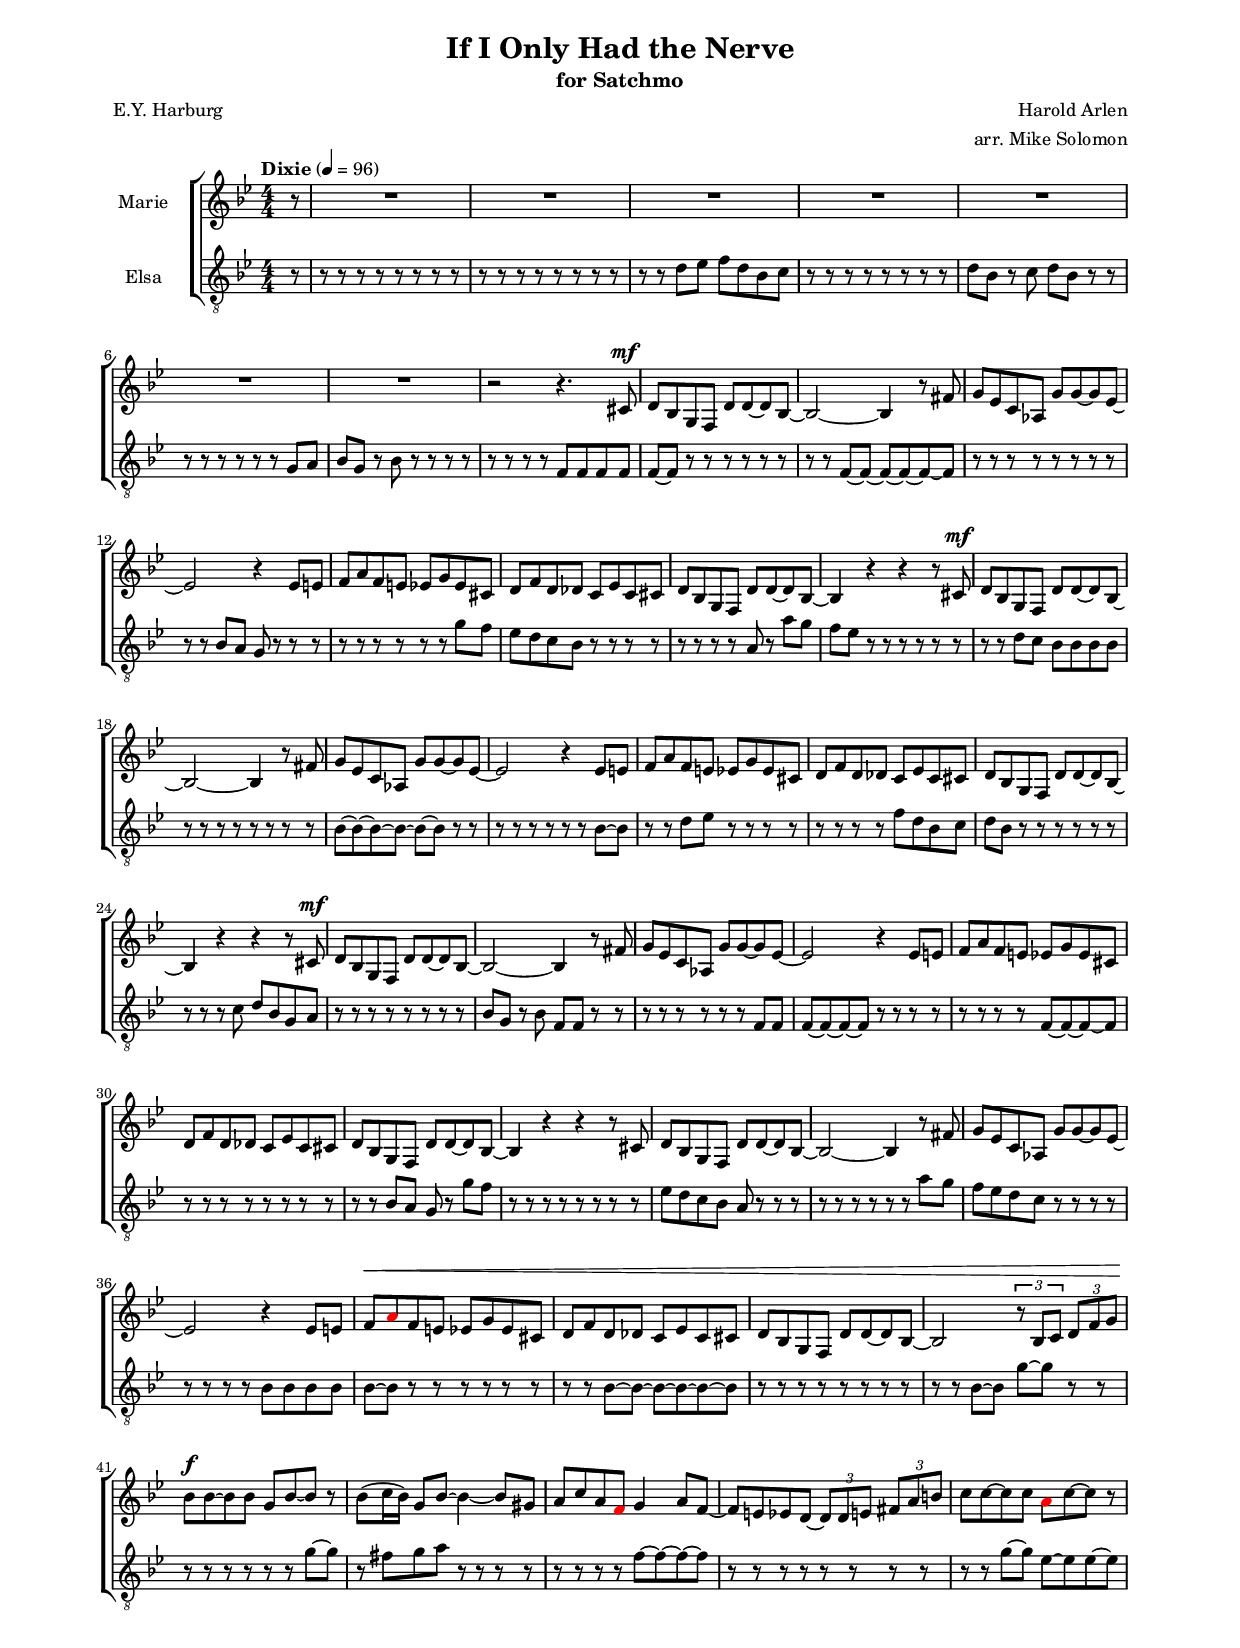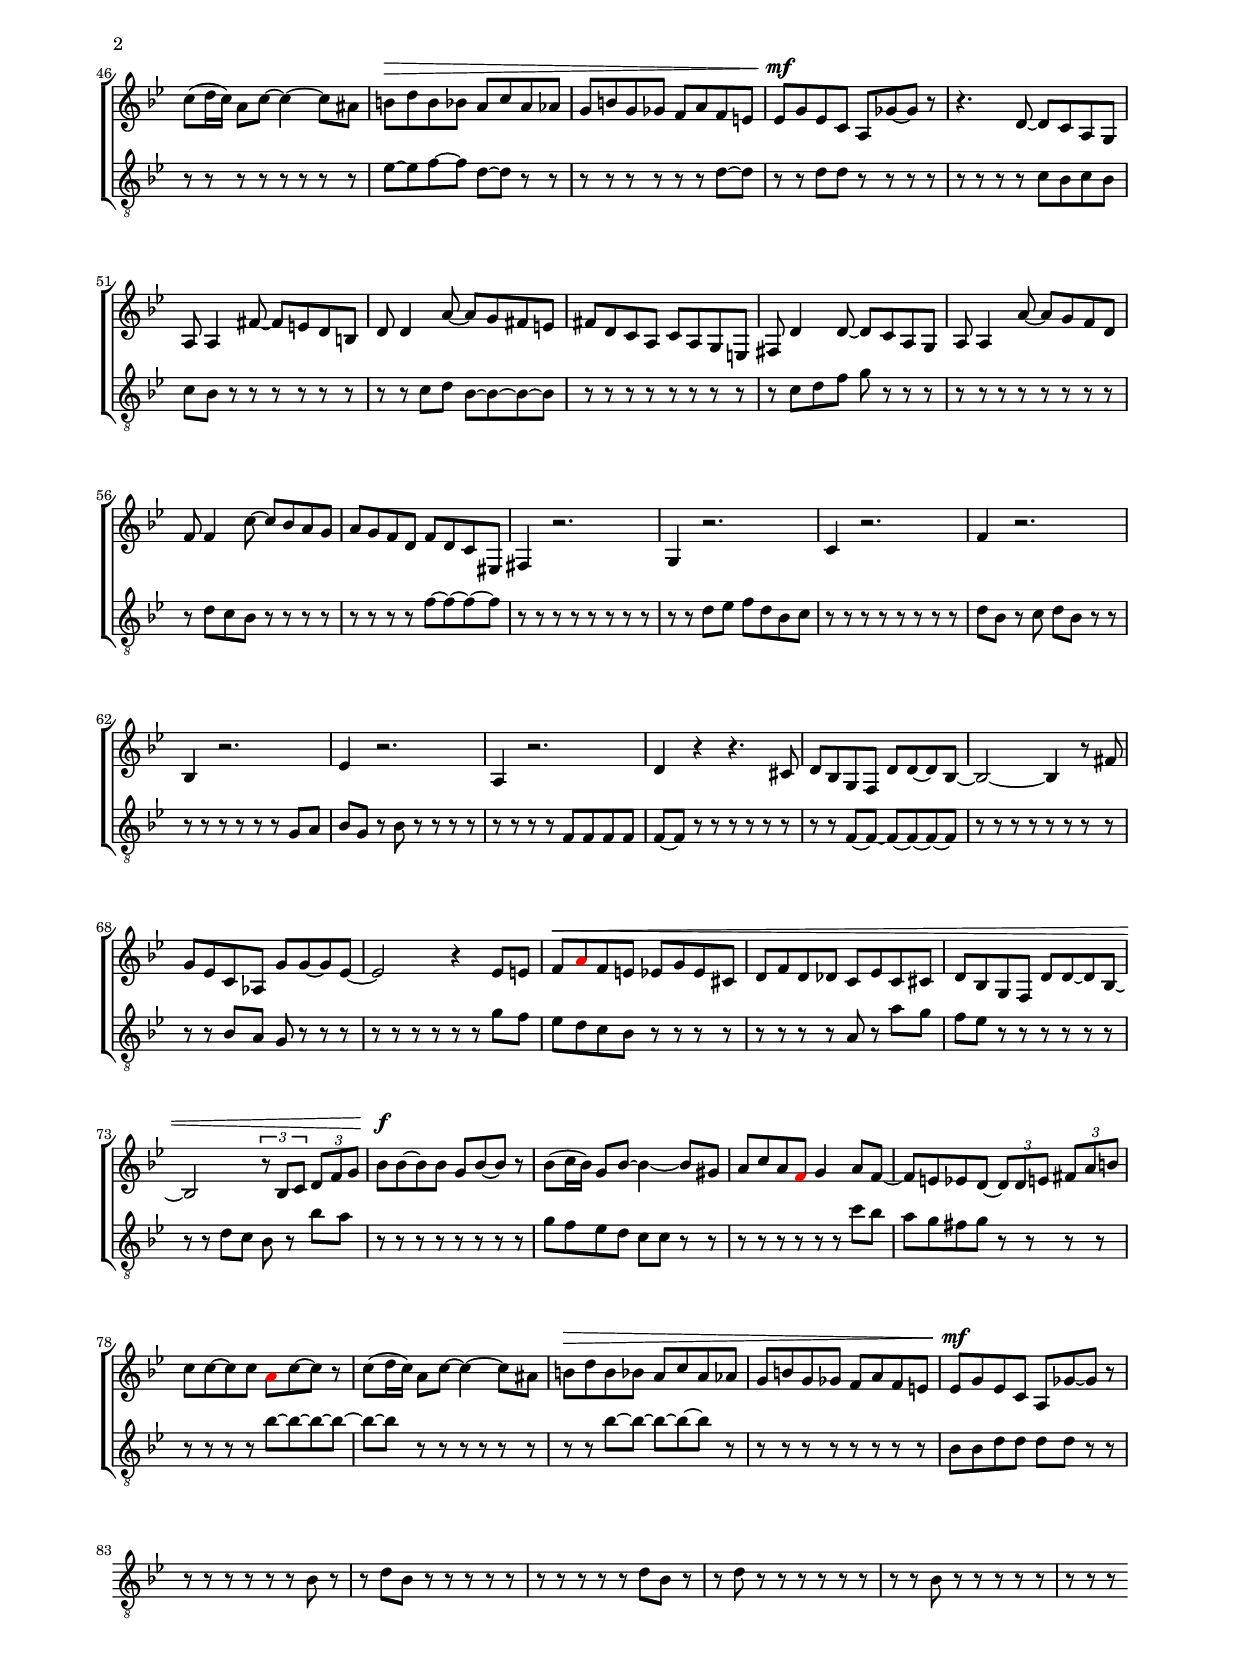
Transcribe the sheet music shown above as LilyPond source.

\version "2.19.0"
\include "defs-devel.ly"

marD = \markup \null
elsD = \markup \null
mikD = \markup \null
rynZ = \markup \null
desD = \markup \null

#(set-global-staff-size 15.87)
autoBeamInstruction = \autoBeamOn

solo = \markup \italic "solo"
psolo = \markup \italic "(solo)"
skat = \markup \italic "sit skat"
shoot = \markup \italic "SYT"

\header {
  title = "If I Only Had the Nerve"
  subtitle = "for Satchmo"
  %title = "Somewhere Over the Rainbow"
  composer = "Harold Arlen"
  poet = "E.Y. Harburg"
  arranger = "arr. Mike Solomon"
  %arranger = "arr. (anon)"
}
\paper {
  #(define fonts
    (set-global-fonts
    #:music "lilyjazz"
    #:brace "lilyjazz"
    #:roman "LilyJAZZText"
    #:sans "LilyJAZZChord"
    #:factor (/ staff-height pt 20)
  ))
  ragged-right = ##f
  left-margin = 0.75\in
  right-margin = 0.75\in
  top-margin = 0.5\in
  bottom-margin = 0.6\in
  ragged-last-bottom = ##f
  %max-systems-per-page = #2
  %oddHeaderMarkup = "FIRST FULL DRAFT 20.10.14 4:44"
  %evenHeaderMarkup = "FIRST FULL DRAFT 20.10.14 4:44"
}


#(ly:set-option 'point-and-click #f)

#(set-global-staff-size 15.87)

railroad =  {
  \once \override BreathingSign.text = \markup \musicglyph #"scripts.caesura.straight"
  \breathe
}
myred = \once \override NoteHead #'color = #red

php = \once \override Hairpin.stencil = #(parenthesize-callback ly:hairpin::print)

\paper {
  footnote-separator-markup = \markup { \column { " "\override #`(span-factor . 1/5) { \draw-hline } }}
  footnote-padding = 1\mm
  top-system-spacing = #'((basic-distance . 1) (minimum-distance . 0) (padding . 1) (stretchability . 40))
  bottom-system-spacing = #'((basic-distance . 1) (minimum-distance . 0) (padding . 1) (stretchability . 50))
  ragged-right = ##f
}

prefatoryMatter = {
  \key bes \major
  \autoBeamInstruction
  \time 4/4
}

scorePrefatoryMatter = {
  \prefatoryMatter
  \partial 8
}

midiPrefatoryMatter = {
  \prefatoryMatter
  \partial 8
}

theme = \relative c {
  cis8-\tag #'first \mf |
  d8 bes8 g8 f8 d'8 d8 ~ d8 bes8 ~ |
  bes2 ~ bes4 r8 fis'8 |
  g8 ees8 c8 aes8 g'8 g8 ~ g8 ees8 ~ |
  ees2 r4 ees8 e8 |
  f8-\tag #'second \< \tag #'second { \rred } a8 f8 e8 ees8 g8 ees8 cis8 |
  d8 f8 d8 des8 c8 ees8 c8 cis8 |
  d8 bes8 g8 f8 d'8 d8 ~ d8 bes8 ~ |
  \tag #'first { bes4 }
  \tag #'second { bes2 }
}

marks = {
  \tempo "Dixie" 4=96
  \time 4/4
  \set Score.tempoWholesPerMinute = #(ly:make-moment (* 3 96) 8 0 0)
  \partial 8 s8
  \repeat unfold 200 \unfoldSwing #96
}

soprano = \transpose c c {
  r8
  R1*7
  r2 r4.
  \repeat unfold 3 {
    \transpose c c' \removeWithTag #'second \theme
    r4 r4 r8
  }
  \transpose c c' \removeWithTag #'first \theme
  \relative c' {
    \times 2/3 { r8 bes c } \times 2/3 { d f g } |
    bes8\f bes8 ~ bes8 bes8 g8 bes8 ~ bes8 r8 |
    bes8 ( c16 bes ) g8 bes8 ~ bes4 ~ bes8 gis8 |
    a8 c8 a8 \rred f8 g4 a8 f8 ~ |
    f8 e8 ees8 d8 ~ \times 2/3 { d d e } \times 2/3 { fis a b } |
    c8 c8 ~ c8 c8 \rred a8 c8 ~ c8 r8 |
    c8 ( d16 c ) a8 c8 ~ c4 ~ c8 ais8 |
    b8\> d8 b8 bes8 a8 c8 a8 aes8 |
    g8 b8 g8 ges8 f8 a8 f8 e8 |
    ees8\mf g8 ees8 c8 a8 ges'8 ~ ges8 r8 |
    r4. d8 ~ d c a g |
    a a4 fis'8 ~ fis e d b |
    d d4 a'8 ~ a g fis e |
    fis d c a c a g e |
    fis d'4 d8 ~ d c a g |
    a a4 a'8 ~ a g f d |
    f f4 c'8 ~ c bes a g |
    a g f d f d c eis, |
    fis4 r2. |
    g4 r2. |
    c4 r2. |
    f4 r2. |
    bes,4 r2. |
    ees4 r2. |
    a,4 r2. |
    d4 r4 r4. 
  }
  \transpose c c' \removeWithTag #'first \theme
  \relative c' {
      \times 2/3 { r8 bes c } \times 2/3 { d f g } |
      bes8\f bes8 ~ bes8 bes8 g8 bes8 ~ bes8 r8 |
      bes8 ( c16 bes ) g8 bes8 ~ bes4 ~ bes8 gis8 |
      a8 c8 a8 \rred f8 g4 a8 f8 ~ |
      f8 e8 ees8 d8 ~ \times 2/3 { d d e } \times 2/3 { fis a b } |
      c8 c8 ~ c8 c8 \rred a8 c8 ~ c8 r8 |
      c8 ( d16 c ) a8 c8 ~ c4 ~ c8 ais8 |
      b8\> d8 b8 bes8 a8 c8 a8 aes8 |
      g8 b8 g8 ges8 f8 a8 f8 e8 |
      ees8\mf g8 ees8 c8 a8 ges'8 ~ ges8 r8 |
  }
}

sopranoWords = \lyricmode {
}

test = \transpose c c, {
  \clef "treble_8"
  \transpose g g { r8
r8
r8
r8
r8
r8
r8
r8
r8
r8
r8
r8
r8
r8
r8
r8
r8
r8
r8
d''8
ees''8
f''8
d''8
bes'8
c''8
r8
r8
r8
r8
r8
r8
r8
r8
d''8
bes'8
r8
c''8
d''8
bes'8
r8
r8
r8
r8
r8
r8
r8
r8
g'8
a'8
bes'8
g'8
r8
bes'8
r8
r8
r8
r8
r8
r8
r8
r8
f'8
f'8
f'8
f'8
f'8 ~
f'8
r8
r8
r8
r8
r8
r8
r8
r8
f'8 ~
f'8 ~
f'8 ~
f'8 ~
f'8 ~
f'8
r8
r8
r8
r8
r8
r8
r8
r8
r8
r8
bes'8
a'8
g'8
r8
r8
r8
r8
r8
r8
r8
r8
r8
g''8
f''8
ees''8
d''8
c''8
bes'8
r8
r8
r8
r8
r8
r8
r8
r8
a'8
r8
a''8
g''8
f''8
ees''8
r8
r8
r8
r8
r8
r8
r8
r8
d''8
c''8
bes'8
bes'8
bes'8
bes'8
r8
r8
r8
r8
r8
r8
r8
r8
bes'8 ~
bes'8 ~
bes'8 ~
bes'8 ~
bes'8 ~
bes'8
r8
r8
r8
r8
r8
r8
r8
r8
bes'8 ~
bes'8
r8
r8
d''8
ees''8
r8
r8
r8
r8
r8
r8
r8
r8
f''8
d''8
bes'8
c''8
d''8
bes'8
r8
r8
r8
r8
r8
r8
r8
r8
r8
c''8
d''8
bes'8
g'8
a'8
r8
r8
r8
r8
r8
r8
r8
r8
bes'8
g'8
r8
bes'8
f'8
f'8
r8
r8
r8
r8
r8
r8
r8
r8
f'8
f'8
f'8 ~
f'8 ~
f'8 ~
f'8
r8
r8
r8
r8
r8
r8
r8
r8
f'8 ~
f'8 ~
f'8 ~
f'8
r8
r8
r8
r8
r8
r8
r8
r8
r8
r8
bes'8
a'8
g'8
r8
g''8
f''8
r8
r8
r8
r8
r8
r8
r8
r8
ees''8
d''8
c''8
bes'8
a'8
r8
r8
r8
r8
r8
r8
r8
r8
r8
a''8
g''8
f''8
ees''8
d''8
c''8
r8
r8
r8
r8
r8
r8
r8
r8
bes'8
bes'8
bes'8
bes'8
bes'8 ~
bes'8
r8
r8
r8
r8
r8
r8
r8
r8
bes'8 ~
bes'8 ~
bes'8 ~
bes'8 ~
bes'8 ~
bes'8
r8
r8
r8
r8
r8
r8
r8
r8
r8
r8
bes'8 ~
bes'8
g''8 ~
g''8
r8
r8
r8
r8
r8
r8
r8
r8
g''8 ~
g''8
r8
fis''8
g''8
a''8
r8
r8
r8
r8
r8
r8
r8
r8
f''8 ~
f''8 ~
f''8 ~
f''8
r8
r8
r8
r8
r8
r8
r8
r8
r8
r8
g''8 ~
g''8
ees''8 ~
ees''8
ees''8 ~
ees''8
r8
r8
r8
r8
r8
r8
r8
r8
ees''8 ~
ees''8
f''8 ~
f''8
d''8 ~
d''8
r8
r8
r8
r8
r8
r8
r8
r8
d''8 ~
d''8
r8
r8
d''8
d''8
r8
r8
r8
r8
r8
r8
r8
r8
c''8
bes'8
c''8
bes'8
c''8
bes'8
r8
r8
r8
r8
r8
r8
r8
r8
c''8
d''8
bes'8 ~
bes'8 ~
bes'8 ~
bes'8
r8
r8
r8
r8
r8
r8
r8
r8
r8
c''8
d''8
f''8
g''8
r8
r8
r8
r8
r8
r8
r8
r8
r8
r8
r8
r8
d''8
c''8
bes'8
r8
r8
r8
r8
r8
r8
r8
r8
f''8 ~
f''8 ~
f''8 ~
f''8
r8
r8
r8
r8
r8
r8
r8
r8
r8
r8
d''8
ees''8
f''8
d''8
bes'8
c''8
r8
r8
r8
r8
r8
r8
r8
r8
d''8
bes'8
r8
c''8
d''8
bes'8
r8
r8
r8
r8
r8
r8
r8
r8
g'8
a'8
bes'8
g'8
r8
bes'8
r8
r8
r8
r8
r8
r8
r8
r8
f'8
f'8
f'8
f'8
f'8 ~
f'8
r8
r8
r8
r8
r8
r8
r8
r8
f'8 ~
f'8 ~
f'8 ~
f'8 ~
f'8 ~
f'8
r8
r8
r8
r8
r8
r8
r8
r8
r8
r8
bes'8
a'8
g'8
r8
r8
r8
r8
r8
r8
r8
r8
r8
g''8
f''8
ees''8
d''8
c''8
bes'8
r8
r8
r8
r8
r8
r8
r8
r8
a'8
r8
a''8
g''8
f''8
ees''8
r8
r8
r8
r8
r8
r8
r8
r8
d''8
c''8
bes'8
r8
bes''8
a''8
r8
r8
r8
r8
r8
r8
r8
r8
g''8
f''8
ees''8
d''8
c''8
c''8
r8
r8
r8
r8
r8
r8
r8
r8
c'''8
bes''8
a''8
g''8
fis''8
g''8
r8
r8
r8
r8
r8
r8
r8
r8
bes''8 ~
bes''8 ~
bes''8 ~
bes''8 ~
bes''8 ~
bes''8
r8
r8
r8
r8
r8
r8
r8
r8
bes''8 ~
bes''8 ~
bes''8 ~
bes''8 ~
bes''8
r8
r8
r8
r8
r8
r8
r8
r8
r8
bes'8
bes'8
d''8
d''8
d''8
d''8
r8
r8
r8
r8
r8
r8
r8
r8
bes'8
r8
r8
d''8
bes'8
r8
r8
r8
r8
r8
r8
r8
r8
r8
r8
d''8
bes'8
r8
r8
d''8
r8
r8
r8
r8
r8
r8
r8
r8
bes'8
r8
r8
r8
r8
r8
r8
r8
r8 }
}


\score {
  \new ChoirStaff <<
    \new Staff \with { instrumentName = #"Marie" %shortInstrumentName = #"M."
} <<
      \new Voice = "soprano" { << { \numericTimeSignature
	\scorePrefatoryMatter
        \soprano
      } {
	\scorePrefatoryMatter
        \marks
      } >> }
      \new Lyrics \lyricsto "soprano" {
        \sopranoWords
      }
    >>
    \new Staff \with { instrumentName = #"Elsa" %shortInstrumentName = #"E."
} <<
      \new Voice = "mezzo" { \numericTimeSignature
	\scorePrefatoryMatter
        \test
      }
    >>
  >>
  \midi{}
  \layout {
    \context {
      \Voice
      \override TextScript #'layer = #6
      \override NoteHead #'layer = #7
      \override Glissando #'breakable = ##t
      \override TupletNumber #'breakable = ##t
      \override TupletBracket #'breakable = ##t
      \override DynamicLineSpanner.direction = #UP
      \remove "Forbid_line_break_engraver"
    }
    \context {
      \Staff
      %\consists "Metronome_mark_engraver"
      \override TimeSignature #'style = #'numbered
      \override StaffSymbol #'layer = #4
      \override TimeSignature #'layer = #3
      \override TimeSignature #'whiteout = ##t
    }
    \context {
      \Lyrics
      %\override LyricText #'whiteout = ##t
      \override LyricText #'layer = #6
    }
    \context {
      \Score
      %\remove "Metronome_mark_engraver"
      \override NonMusicalPaperColumn #'allow-loose-spacing = ##f
    }
  }
}
